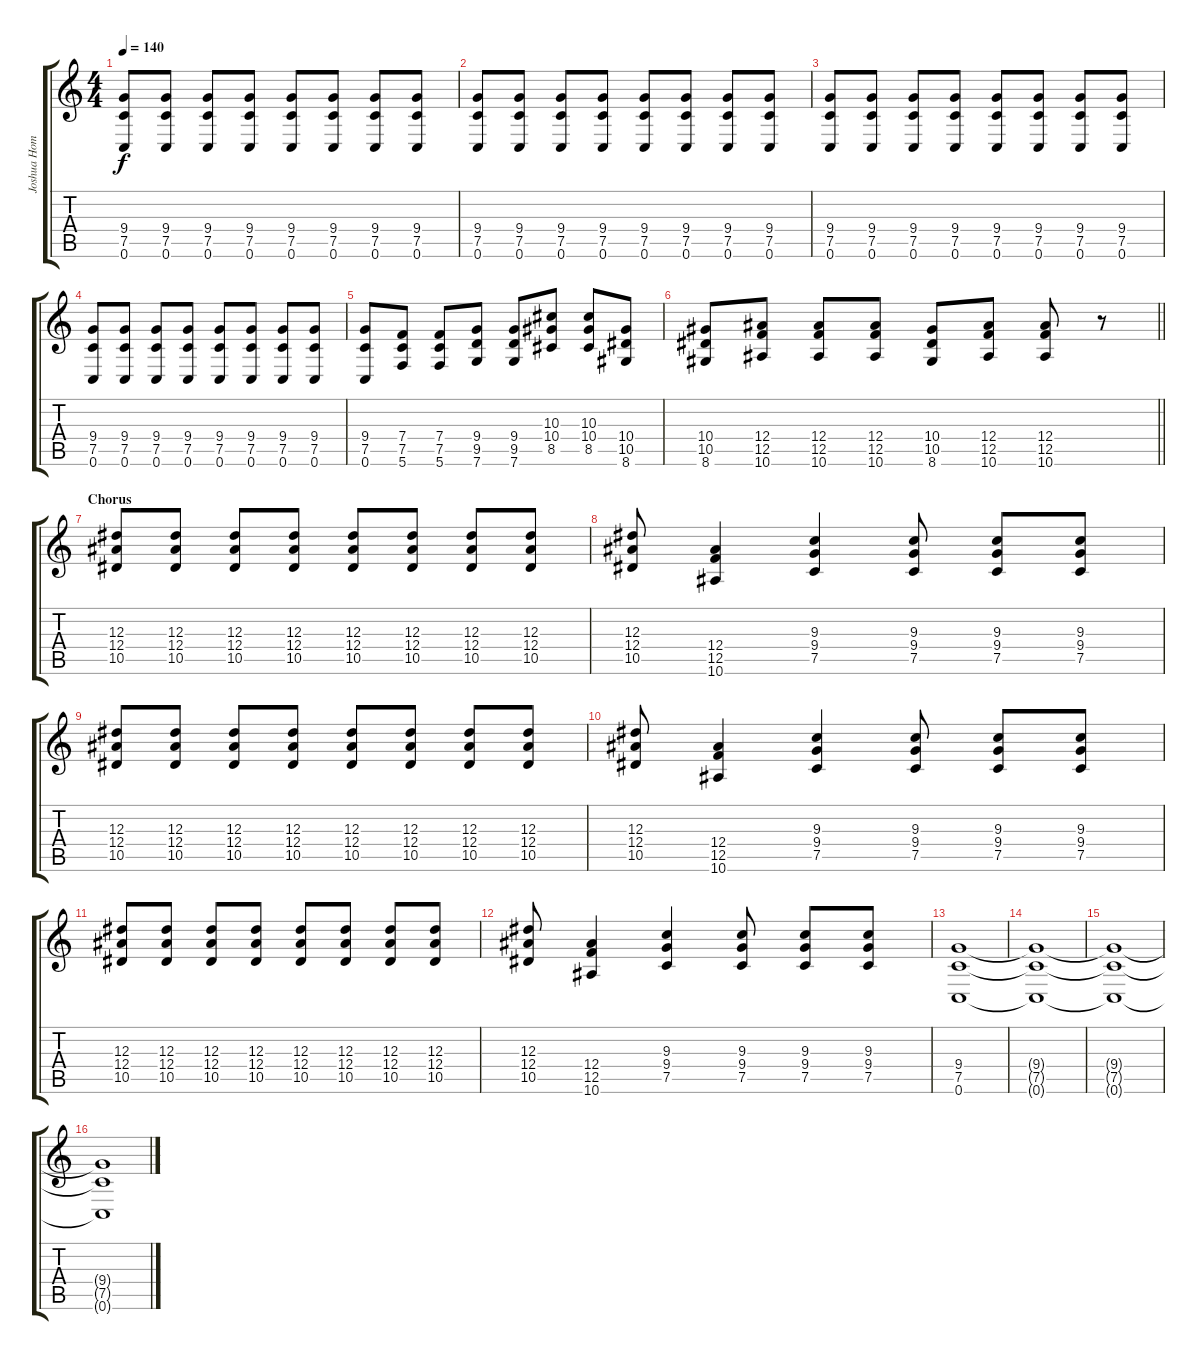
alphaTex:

\track ("Joshua Homme - Rhythm Guitar" "Joshua Hom") {instrument distortionguitar}
\staff {score tabs}
\tuning (C4 G3 Eb3 Bb2 F2 C2) {hide}
\ts (4 4)
\tempo 140
\clef g2
\ks c
(9.4 7.5 0.6).8{dy f} (9.4 7.5 0.6).8 (9.4 7.5 0.6).8 (9.4 7.5 0.6).8 (9.4 7.5 0.6).8 (9.4 7.5 0.6).8 (9.4 7.5 0.6).8 (9.4 7.5 0.6).8 |
(9.4 7.5 0.6).8 (9.4 7.5 0.6).8 (9.4 7.5 0.6).8 (9.4 7.5 0.6).8 (9.4 7.5 0.6).8 (9.4 7.5 0.6).8 (9.4 7.5 0.6).8 (9.4 7.5 0.6).8 |
(9.4 7.5 0.6).8 (9.4 7.5 0.6).8 (9.4 7.5 0.6).8 (9.4 7.5 0.6).8 (9.4 7.5 0.6).8 (9.4 7.5 0.6).8 (9.4 7.5 0.6).8 (9.4 7.5 0.6).8 |
(9.4 7.5 0.6).8 (9.4 7.5 0.6).8 (9.4 7.5 0.6).8 (9.4 7.5 0.6).8 (9.4 7.5 0.6).8 (9.4 7.5 0.6).8 (9.4 7.5 0.6).8 (9.4 7.5 0.6).8 |
(9.4 7.5 0.6).8 (7.4 7.5 5.6).8 (7.4 7.5 5.6).8 (9.4 9.5 7.6).8 (9.4 9.5 7.6).8 (10.3 10.4 8.5).8 (10.3 10.4 8.5).8 (10.4 10.5 8.6).8 |
\barLineRight lightlight
(10.4 10.5 8.6).8 (12.4 12.5 10.6).8 (12.4 12.5 10.6).8 (12.4 12.5 10.6).8 (10.4 10.5 8.6).8 (12.4 12.5 10.6).8 (12.4 12.5 10.6).8 r.8 |
\section ("" "Chorus")
(12.3 12.4 10.5).8 (12.3 12.4 10.5).8 (12.3 12.4 10.5).8 (12.3 12.4 10.5).8 (12.3 12.4 10.5).8 (12.3 12.4 10.5).8 (12.3 12.4 10.5).8 (12.3 12.4 10.5).8 |
(12.3 12.4 10.5).8 (12.4 12.5 10.6).4 (9.3 9.4 7.5).4 (9.3 9.4 7.5).8 (9.3 9.4 7.5).8 (9.3 9.4 7.5).8 |
(12.3 12.4 10.5).8 (12.3 12.4 10.5).8 (12.3 12.4 10.5).8 (12.3 12.4 10.5).8 (12.3 12.4 10.5).8 (12.3 12.4 10.5).8 (12.3 12.4 10.5).8 (12.3 12.4 10.5).8 |
(12.3 12.4 10.5).8 (12.4 12.5 10.6).4 (9.3 9.4 7.5).4 (9.3 9.4 7.5).8 (9.3 9.4 7.5).8 (9.3 9.4 7.5).8 |
(12.3 12.4 10.5).8 (12.3 12.4 10.5).8 (12.3 12.4 10.5).8 (12.3 12.4 10.5).8 (12.3 12.4 10.5).8 (12.3 12.4 10.5).8 (12.3 12.4 10.5).8 (12.3 12.4 10.5).8 |
(12.3 12.4 10.5).8 (12.4 12.5 10.6).4 (9.3 9.4 7.5).4 (9.3 9.4 7.5).8 (9.3 9.4 7.5).8 (9.3 9.4 7.5).8 |
(9.4 7.5 0.6).1 |
(9.4{t} 7.5{t} 0.6{t}).1 |
(9.4{t} 7.5{t} 0.6{t}).1 |
(9.4{t} 7.5{t} 0.6{t}).1
